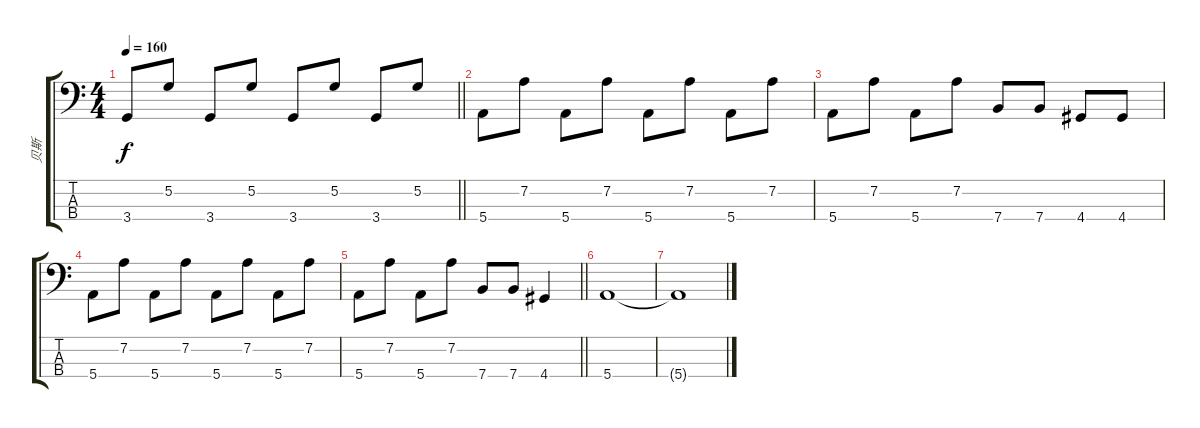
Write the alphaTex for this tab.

\track ("贝斯" "贝斯") {instrument electricbassfinger}
\staff {score tabs}
\tuning (G2 D2 A1 E1) {hide}
\ts (4 4)
\tempo 160
\clef f4
\barLineRight lightlight
\ks c
3.4.8{dy f} 5.2.8 3.4.8 5.2.8 3.4.8 5.2.8 3.4.8 5.2.8 |
5.4.8 7.2.8 5.4.8 7.2.8 5.4.8 7.2.8 5.4.8 7.2.8 |
5.4.8 7.2.8 5.4.8 7.2.8 7.4.8 7.4.8 4.4.8 4.4.8 |
5.4.8 7.2.8 5.4.8 7.2.8 5.4.8 7.2.8 5.4.8 7.2.8 |
\barLineRight lightlight
5.4.8 7.2.8 5.4.8 7.2.8 7.4.8 7.4.8 4.4.4 |
5.4.1 |
5.4{t}.1
